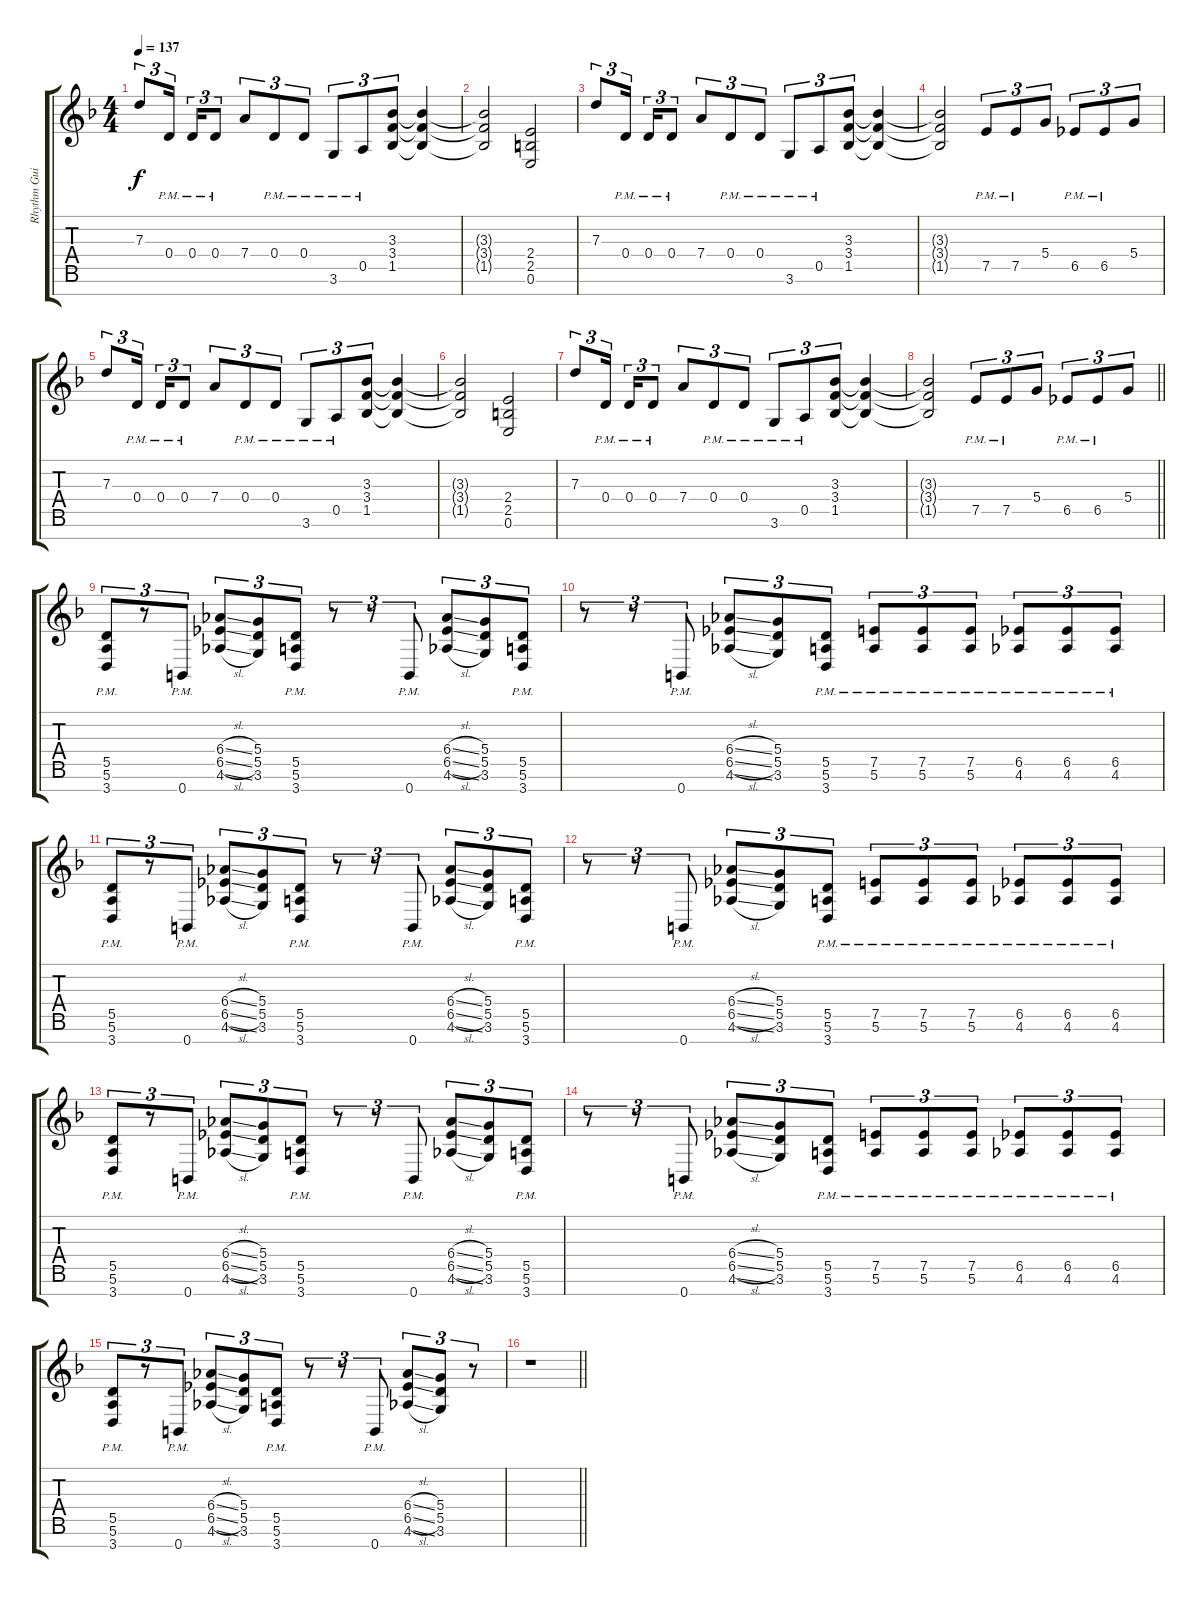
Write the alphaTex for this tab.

\track ("Rhythm Guitar" "Rhythm Gui") {instrument distortionguitar}
\staff {score tabs}
\tuning (E4 B3 G3 D3 A2 E2 B1) {hide}
\ts (4 4)
\tempo 137
\clef g2
\ks dminor
7.3.8{tu (3 2) dy f} 0.4{pm}.16{tu (3 2) beam splitsecondary} 0.4{pm}.16{tu (3 2)} 0.4{pm}.8{tu (3 2)} 7.4.8{tu (3 2)} 0.4{pm}.8{tu (3 2)} 0.4{pm}.8{tu (3 2)} 3.6{pm}.8{tu (3 2)} 0.5{pm}.8{tu (3 2)} (3.3 3.4 1.5).8{tu (3 2)} (3.3{t} 3.4{t} 1.5{t}).4 |
(3.3{t} 3.4{t} 1.5{t}).2 (2.4 2.5 0.6).2 |
7.3.8{tu (3 2)} 0.4{pm}.16{tu (3 2) beam splitsecondary} 0.4{pm}.16{tu (3 2)} 0.4{pm}.8{tu (3 2)} 7.4.8{tu (3 2)} 0.4{pm}.8{tu (3 2)} 0.4{pm}.8{tu (3 2)} 3.6{pm}.8{tu (3 2)} 0.5{pm}.8{tu (3 2)} (3.3 3.4 1.5).8{tu (3 2)} (3.3{t} 3.4{t} 1.5{t}).4 |
(3.3{t} 3.4{t} 1.5{t}).2 7.5{pm}.8{tu (3 2)} 7.5{pm}.8{tu (3 2)} 5.4.8{tu (3 2)} 6.5{pm}.8{tu (3 2)} 6.5{pm}.8{tu (3 2)} 5.4.8{tu (3 2)} |
7.3.8{tu (3 2)} 0.4{pm}.16{tu (3 2) beam splitsecondary} 0.4{pm}.16{tu (3 2)} 0.4{pm}.8{tu (3 2)} 7.4.8{tu (3 2)} 0.4{pm}.8{tu (3 2)} 0.4{pm}.8{tu (3 2)} 3.6{pm}.8{tu (3 2)} 0.5{pm}.8{tu (3 2)} (3.3 3.4 1.5).8{tu (3 2)} (3.3{t} 3.4{t} 1.5{t}).4 |
(3.3{t} 3.4{t} 1.5{t}).2 (2.4 2.5 0.6).2 |
7.3.8{tu (3 2)} 0.4{pm}.16{tu (3 2) beam splitsecondary} 0.4{pm}.16{tu (3 2)} 0.4{pm}.8{tu (3 2)} 7.4.8{tu (3 2)} 0.4{pm}.8{tu (3 2)} 0.4{pm}.8{tu (3 2)} 3.6{pm}.8{tu (3 2)} 0.5{pm}.8{tu (3 2)} (3.3 3.4 1.5).8{tu (3 2)} (3.3{t} 3.4{t} 1.5{t}).4 |
\barLineRight lightlight
(3.3{t} 3.4{t} 1.5{t}).2 7.5{pm}.8{tu (3 2)} 7.5{pm}.8{tu (3 2)} 5.4.8{tu (3 2)} 6.5{pm}.8{tu (3 2)} 6.5{pm}.8{tu (3 2)} 5.4.8{tu (3 2)} |
(5.5{pm} 5.6{pm} 3.7{pm}).8{tu (3 2)} r.8{tu (3 2)} 0.7{pm}.8{tu (3 2)} (6.4{sl} 6.5{sl} 4.6{sl}).8{tu (3 2)} (5.4 5.5 3.6).8{tu (3 2)} (5.5{pm} 5.6{pm} 3.7{pm}).8{tu (3 2)} r.8{tu (3 2)} r.8{tu (3 2)} 0.7{pm}.8{tu (3 2)} (6.4{sl} 6.5{sl} 4.6{sl}).8{tu (3 2)} (5.4 5.5 3.6).8{tu (3 2)} (5.5{pm} 5.6{pm} 3.7{pm}).8{tu (3 2)} |
r.8{tu (3 2)} r.8{tu (3 2)} 0.7{pm}.8{tu (3 2)} (6.4{sl} 6.5{sl} 4.6{sl}).8{tu (3 2)} (5.4 5.5 3.6).8{tu (3 2)} (5.5{pm} 5.6{pm} 3.7{pm}).8{tu (3 2)} (7.5{pm} 5.6{pm}).8{tu (3 2)} (7.5{pm} 5.6{pm}).8{tu (3 2)} (7.5{pm} 5.6{pm}).8{tu (3 2)} (6.5{pm} 4.6{pm}).8{tu (3 2)} (6.5{pm} 4.6{pm}).8{tu (3 2)} (6.5{pm} 4.6{pm}).8{tu (3 2)} |
(5.5{pm} 5.6{pm} 3.7{pm}).8{tu (3 2)} r.8{tu (3 2)} 0.7{pm}.8{tu (3 2)} (6.4{sl} 6.5{sl} 4.6{sl}).8{tu (3 2)} (5.4 5.5 3.6).8{tu (3 2)} (5.5{pm} 5.6{pm} 3.7{pm}).8{tu (3 2)} r.8{tu (3 2)} r.8{tu (3 2)} 0.7{pm}.8{tu (3 2)} (6.4{sl} 6.5{sl} 4.6{sl}).8{tu (3 2)} (5.4 5.5 3.6).8{tu (3 2)} (5.5{pm} 5.6{pm} 3.7{pm}).8{tu (3 2)} |
r.8{tu (3 2)} r.8{tu (3 2)} 0.7{pm}.8{tu (3 2)} (6.4{sl} 6.5{sl} 4.6{sl}).8{tu (3 2)} (5.4 5.5 3.6).8{tu (3 2)} (5.5{pm} 5.6{pm} 3.7{pm}).8{tu (3 2)} (7.5{pm} 5.6{pm}).8{tu (3 2)} (7.5{pm} 5.6{pm}).8{tu (3 2)} (7.5{pm} 5.6{pm}).8{tu (3 2)} (6.5{pm} 4.6{pm}).8{tu (3 2)} (6.5{pm} 4.6{pm}).8{tu (3 2)} (6.5{pm} 4.6{pm}).8{tu (3 2)} |
(5.5{pm} 5.6{pm} 3.7{pm}).8{tu (3 2)} r.8{tu (3 2)} 0.7{pm}.8{tu (3 2)} (6.4{sl} 6.5{sl} 4.6{sl}).8{tu (3 2)} (5.4 5.5 3.6).8{tu (3 2)} (5.5{pm} 5.6{pm} 3.7{pm}).8{tu (3 2)} r.8{tu (3 2)} r.8{tu (3 2)} 0.7{pm}.8{tu (3 2)} (6.4{sl} 6.5{sl} 4.6{sl}).8{tu (3 2)} (5.4 5.5 3.6).8{tu (3 2)} (5.5{pm} 5.6{pm} 3.7{pm}).8{tu (3 2)} |
r.8{tu (3 2)} r.8{tu (3 2)} 0.7{pm}.8{tu (3 2)} (6.4{sl} 6.5{sl} 4.6{sl}).8{tu (3 2)} (5.4 5.5 3.6).8{tu (3 2)} (5.5{pm} 5.6{pm} 3.7{pm}).8{tu (3 2)} (7.5{pm} 5.6{pm}).8{tu (3 2)} (7.5{pm} 5.6{pm}).8{tu (3 2)} (7.5{pm} 5.6{pm}).8{tu (3 2)} (6.5{pm} 4.6{pm}).8{tu (3 2)} (6.5{pm} 4.6{pm}).8{tu (3 2)} (6.5{pm} 4.6{pm}).8{tu (3 2)} |
(5.5{pm} 5.6{pm} 3.7{pm}).8{tu (3 2)} r.8{tu (3 2)} 0.7{pm}.8{tu (3 2)} (6.4{sl} 6.5{sl} 4.6{sl}).8{tu (3 2)} (5.4 5.5 3.6).8{tu (3 2)} (5.5{pm} 5.6{pm} 3.7{pm}).8{tu (3 2)} r.8{tu (3 2)} r.8{tu (3 2)} 0.7{pm}.8{tu (3 2)} (6.4{sl} 6.5{sl} 4.6{sl}).8{tu (3 2)} (5.4 5.5 3.6).8{tu (3 2)} r.8{tu (3 2)} |
\barLineRight lightlight
r.1
